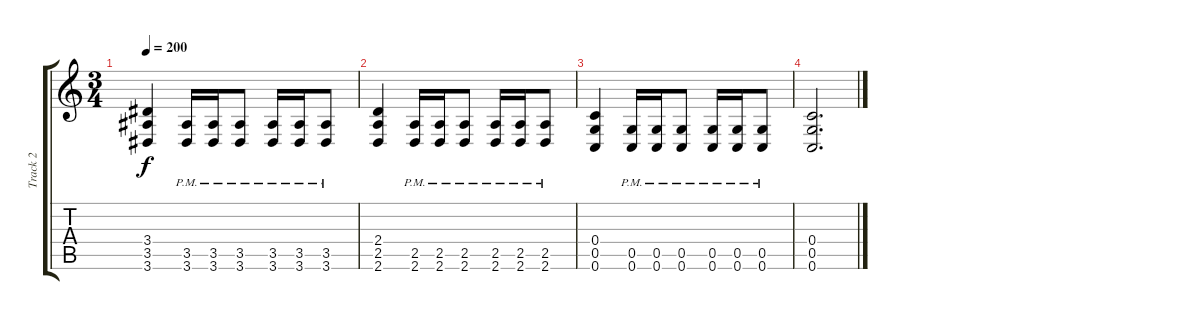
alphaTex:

\track ("Track 2" "Track 2") {instrument distortionguitar}
\staff {score tabs}
\tuning (D4 A3 F3 C3 G2 C2) {hide}
\ts (3 4)
\tempo 200
\clef g2
\ks c
(3.4 3.5 3.6).4{dy f} (3.5{pm} 3.6{pm}).16 (3.5{pm} 3.6{pm}).16 (3.5{pm} 3.6{pm}).8 (3.5{pm} 3.6{pm}).16 (3.5{pm} 3.6{pm}).16 (3.5{pm} 3.6{pm}).8 |
(2.4 2.5 2.6).4 (2.5{pm} 2.6{pm}).16 (2.5{pm} 2.6{pm}).16 (2.5{pm} 2.6{pm}).8 (2.5{pm} 2.6{pm}).16 (2.5{pm} 2.6{pm}).16 (2.5{pm} 2.6{pm}).8 |
(0.4 0.5 0.6).4 (0.5{pm} 0.6{pm}).16 (0.5{pm} 0.6{pm}).16 (0.5{pm} 0.6{pm}).8 (0.5{pm} 0.6{pm}).16 (0.5{pm} 0.6{pm}).16 (0.5{pm} 0.6{pm}).8 |
(0.4 0.5 0.6).2{d}
